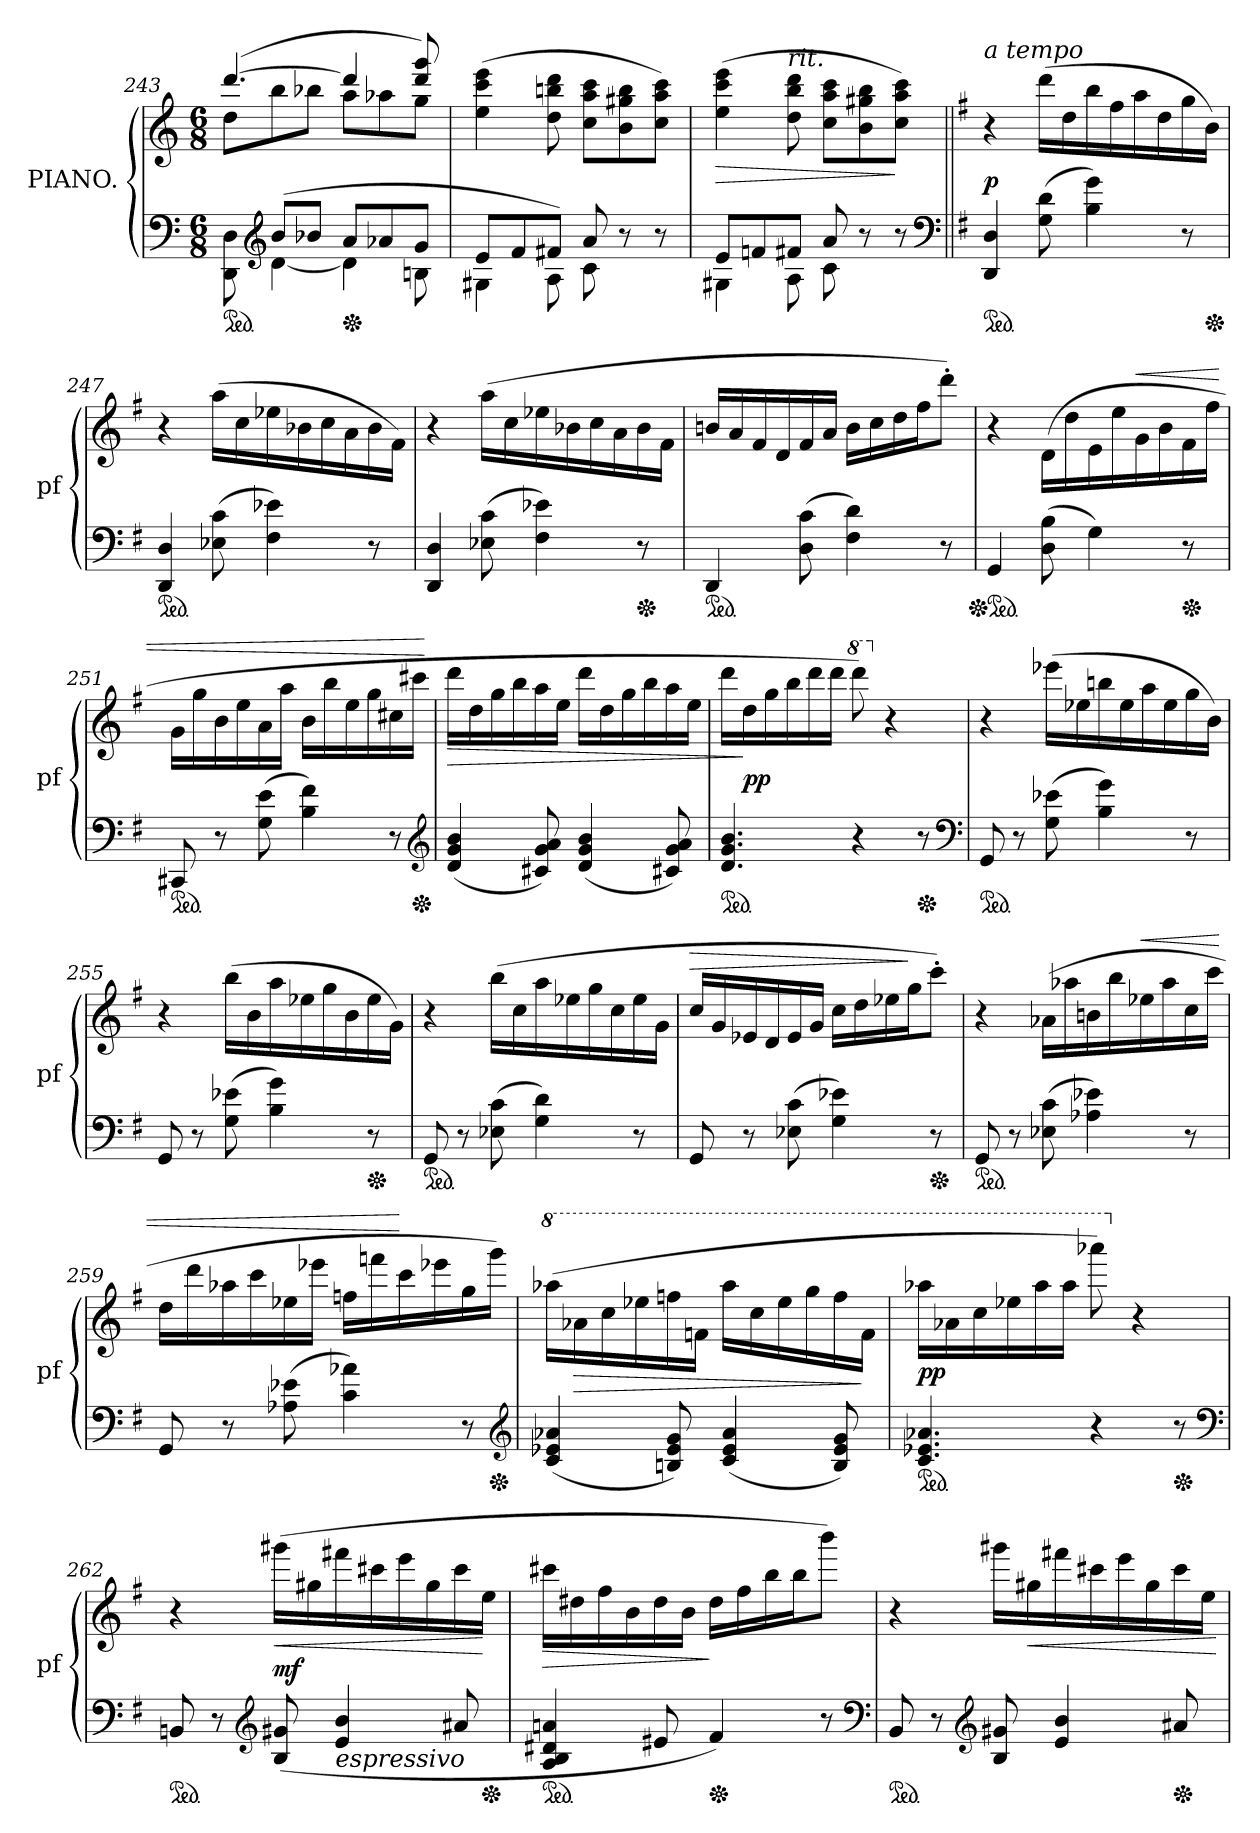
**kern	**kern	**dynam
*part1	*part1	*part1
*staff2	*staff1	*staff1/2
*I"PIANO.	*	*
*I'pf	*	*
*clefF4	*clefG2	*
*k[]	*k[]	*
*M6/8	*M6/8	*
=243	=243	=243
*^	*^	*
*ped	*	*	*	*
8DD\ 8D\	8ryy	(>[4.ddd/	8dd\L	.
*clefG2	*	*	*	*
(>8b/L	[4d\	.	8bb\	.
8b-X/J	.	.	8bb-X\J	.
*Xped	*	*	*	*
8a/L	4d\]	4ddd/]	8aa\L	.
8a-X/	.	.	8aa-X\	.
8g/J	8Bn\	8ddd/ 8ggg/)	8gg\J	.
*	*	*v	*v	*
=244	=244	=244	=244
8e/L	4G#X\	(>4ee\ 4ccc\ 4eee\	.
8f/	.	.	.
8f#X/J)	8A\	8dd\ 8bbn\ 8ddd\	.
8a/	8c\	8cc\ 8aa\ 8ccc\L	.
8r	4ryy	8b\ 8gg#X\ 8bb\	.
8r	.	8cc\ 8aa\ 8ccc\J)	.
=245	=245	=245	=245
!	!	!	!LO:HP:b
8e/L	4G#X\	(>4ee\ 4ccc\ 4eee\	>
8fn/	.	.	.
!	!	!LO:TX:a:i:t=rit.	!
8f#X/J	8A\	8dd\ 8bb\ 8ddd\	.
8a/	8c\	8cc\ 8aa\ 8ccc\L	.
8r	4ryy	8b\ 8gg#X\ 8bb\	.
8r	.	8cc\ 8aa\ 8ccc\J)	]
*v	*v	*	*
*clefF4	*	*
=246||	=246||	=246||
*k[f#]	*k[f#]	*
!	!LO:TX:a:i:t=a tempo	!
*ped	*	*
4DD/ 4D/	4r	p
(>8G\ 8d\	(>16ddd\LL	.
.	16dd\	.
4B\ 4g\)	16bb\	.
.	16ff#\	.
.	16aa\	.
.	16dd\	.
8r	16gg\	.
*Xped	*	*
.	16b\JJ)	.
=247	=247	=247
*ped	*	*
4DD/ 4D/	4r	.
(>8E-X\ 8c\	(>16aa\LL	.
.	16cc\	.
4F#\ 4e-X\)	16ee-X\	.
.	16b-X\	.
.	16cc\	.
.	16a\	.
8r	16b-\	.
.	16f#\JJ)	.
=248	=248	=248
4DD/ 4D/	4r	.
(>8E-X\ 8c\	(>16aa\LL	.
.	16cc\	.
4F#\ 4e-X\)	16ee-X\	.
.	16b-X\	.
.	16cc\	.
.	16a\	.
*Xped	*	*
8r	16b-\	.
.	16f#\JJ	.
=249	=249	=249
*ped	*	*
4DD/	16bn/LL	.
.	16a/	.
.	16f#/	.
.	16d/	.
(>8D\ 8c\	16f#/	.
.	16a/JJ	.
4F#\ 4d\)	16b\LL	.
.	16cc\	.
.	16dd\	.
.	16ff#\J	.
8r	8ddd'\J)	.
=250	=250	=250
*Xped	*	*
*ped	*	*
4GG/	4r	.
(>8D\ 8B\	(>16d\LL	.
.	16dd\	.
4G\)	16e\	.
.	16ee\	.
!	!	!LO:HP:a
.	16g\	<
.	16b\	.
*Xped	*	*
8r	16f#\	.
.	16ff#\JJ	.
=251	=251	=251
*ped	*	*
8CC#X/	16g\LL	.
.	16gg\	.
8r	16b\	.
.	16ee\	.
(>8G\ 8e\	16a\	.
.	16aa\JJ	.
4B\ 4f#\)	16b\LL	.
.	16bb\	.
.	16ee\	.
.	16gg\	.
8r	16cc#X\	.
*Xped	*	*
.	16ccc#X\JJ	.
*clefG2	*	*
.	.	[
=252	=252	=252
!	!	!LO:HP:b
(<4d/ 4g/ 4b/	16ddd\LL	>
.	16dd\	.
.	16gg\	.
.	16bb\	.
8c#X/ 8g/ 8a/)	16aa\	.
.	16ee\JJ	.
(<4d/ 4g/ 4b/	16ddd\LL	.
.	16dd\	.
.	16gg\	.
.	16bb\	.
8c#X/ 8g/ 8a/)	16aa\	.
.	16ee\JJ	.
=253	=253	=253
*ped	*	*
4.d/ 4.g/ 4.b/	16ddd\LL	.
.	16dd\	] pp
.	16gg\	.
.	16bb\	.
.	16ddd\	.
.	16ddd\JJ	.
*	*8va	*
4r	8dddd\)	.
*	*X8va	*
.	4r	.
*Xped	*	*
8r	.	.
*clefF4	*	*
=254	=254	=254
*ped	*	*
8GG/	4r	.
8r	.	.
(>8G\ 8e-X\	(>16eee-X\LL	.
.	16ee-X\	.
4B\ 4g\)	16bbn\	.
.	16ee-\	.
.	16aa\	.
.	16ee-\	.
8r	16gg\	.
.	16b\JJ)	.
=255	=255	=255
8GG/	4r	.
8r	.	.
(>8G\ 8e-X\	(>16bb\LL	.
.	16b\	.
4B\ 4g\)	16aa\	.
.	16ee-X\	.
.	16gg\	.
.	16b\	.
*Xped	*	*
8r	16ee-\	.
.	16g\JJ)	.
=256	=256	=256
*ped	*	*
8GG/	4r	.
8r	.	.
(>8E-X\ 8c\	(>16bb\LL	.
.	16cc\	.
4G\ 4d\)	16aa\	.
.	16ee-X\	.
.	16gg\	.
.	16cc\	.
8r	16ee-\	.
.	16g\JJ	.
=257	=257	=257
!	!	!LO:HP:a
8GG/	16cc/LL	>
.	16g/	.
8r	16e-X/	.
.	16d/	.
(>8E-X\ 8c\	16e-/	.
.	16g/JJ	.
4G\ 4e-X\)	16cc\LL	.
.	16dd\	.
.	16ee-X\	.
.	16gg\J	]
*Xped	*	*
8r	8ccc'\J)	.
=258	=258	=258
*ped	*	*
8GG/	4r	.
8r	.	.
(>8E-X\ 8c\	(>16a-X\LL	.
.	16aa-X\	.
4A-X\ 4e-X\)	16bn\	.
.	16bb\	.
!	!	!LO:HP:a
.	16ee-X\	<
.	16aa-\	.
8r	16cc\	.
.	16ccc\JJ	.
=259	=259	=259
8GG/	16dd\LL	.
.	16ddd\	.
8r	16aa-X\	.
.	16ccc\	.
(>8A-X\ 8e-X\	16ee-X\	.
.	16eee-X\JJ	.
4c\ 4a-X\)	16ffn\LL	.
.	16fffn\	.
.	16ccc\	[
.	16eee-X\	.
8r	16gg\	.
*Xped	*	*
.	16ggg\JJ)	.
*clefG2	*	*
=260	=260	=260
*	*8va	*
(<4c/ 4e-X/ 4a-X/	(>16aaa-X\LL	.
!	!	!LO:HP:b
.	16aa-X\	>
.	16ccc\	.
.	16eee-X\	.
8Bn/ 8e-/ 8g/)	16fffn\	.
.	16ffn\JJ	.
(<4c/ 4e-/ 4a-/	16aaa-\LL	.
.	16ccc\	.
.	16eee-\	.
.	16ggg\	.
8B/ 8e-/ 8g/)	16fff\	.
.	16ff\JJ	]
=261	=261	=261
*ped	*	*
4.c/ 4.e-X/ 4.a-X/	16aaa-X\LL	pp
.	16aa-X\	.
.	16ccc\	.
.	16eee-X\	.
.	16aaa-\	.
.	16aaa-\JJ	.
4r	8aaaa-X\)	.
*	*X8va	*
.	4r	.
*Xped	*	*
8r	.	.
*clefF4	*	*
=262	=262	=262
*ped	*	*
8BBn/	4r	.
8r	.	.
*clefG2	*	*
!	!	!LO:HP:b
(<8B/ 8g#X/	(>16ggg#X\LL	< mf
.	16gg#X\	.
!LO:TX:b:i:t=espressivo	!	!
4e/ 4b/	16fff#X\	.
.	16ccc#X\	.
.	16eee\	.
.	16gg#\	.
8a#X/	16ccc#\	.
*Xped	*	*
.	16ee\JJ	[
=263	=263	=263
!	!	!LO:HP:b
*ped	*	*
4A/ 4B/ 4d#X/ 4an/	16ccc#X\LL	>
.	16dd#X\	.
.	16ff#\	.
.	16b\	.
8e#X/	16dd#\	.
.	16b\JJ	.
*Xped	*	*
4f#/)	16dd#\LL	]
.	16ff#\	.
.	16bb\	.
.	16bb\J	.
8r	8bbb\J)	.
*clefF4	*	*
=264	=264	=264
*ped	*	*
8BB/	4r	.
8r	.	.
*clefG2	*	*
8B/ 8g#X/	16ggg#X\LL	.
!	!	!LO:HP:b
.	16gg#X\	<
4e/ 4b/	16fff#X\	.
.	16ccc#X\	.
.	16eee\	.
.	16gg#\	.
*Xped	*	*
8a#X/	16ccc#\	.
.	16ee\JJ	.
.	.	[
=	=	=
*-	*-	*-
